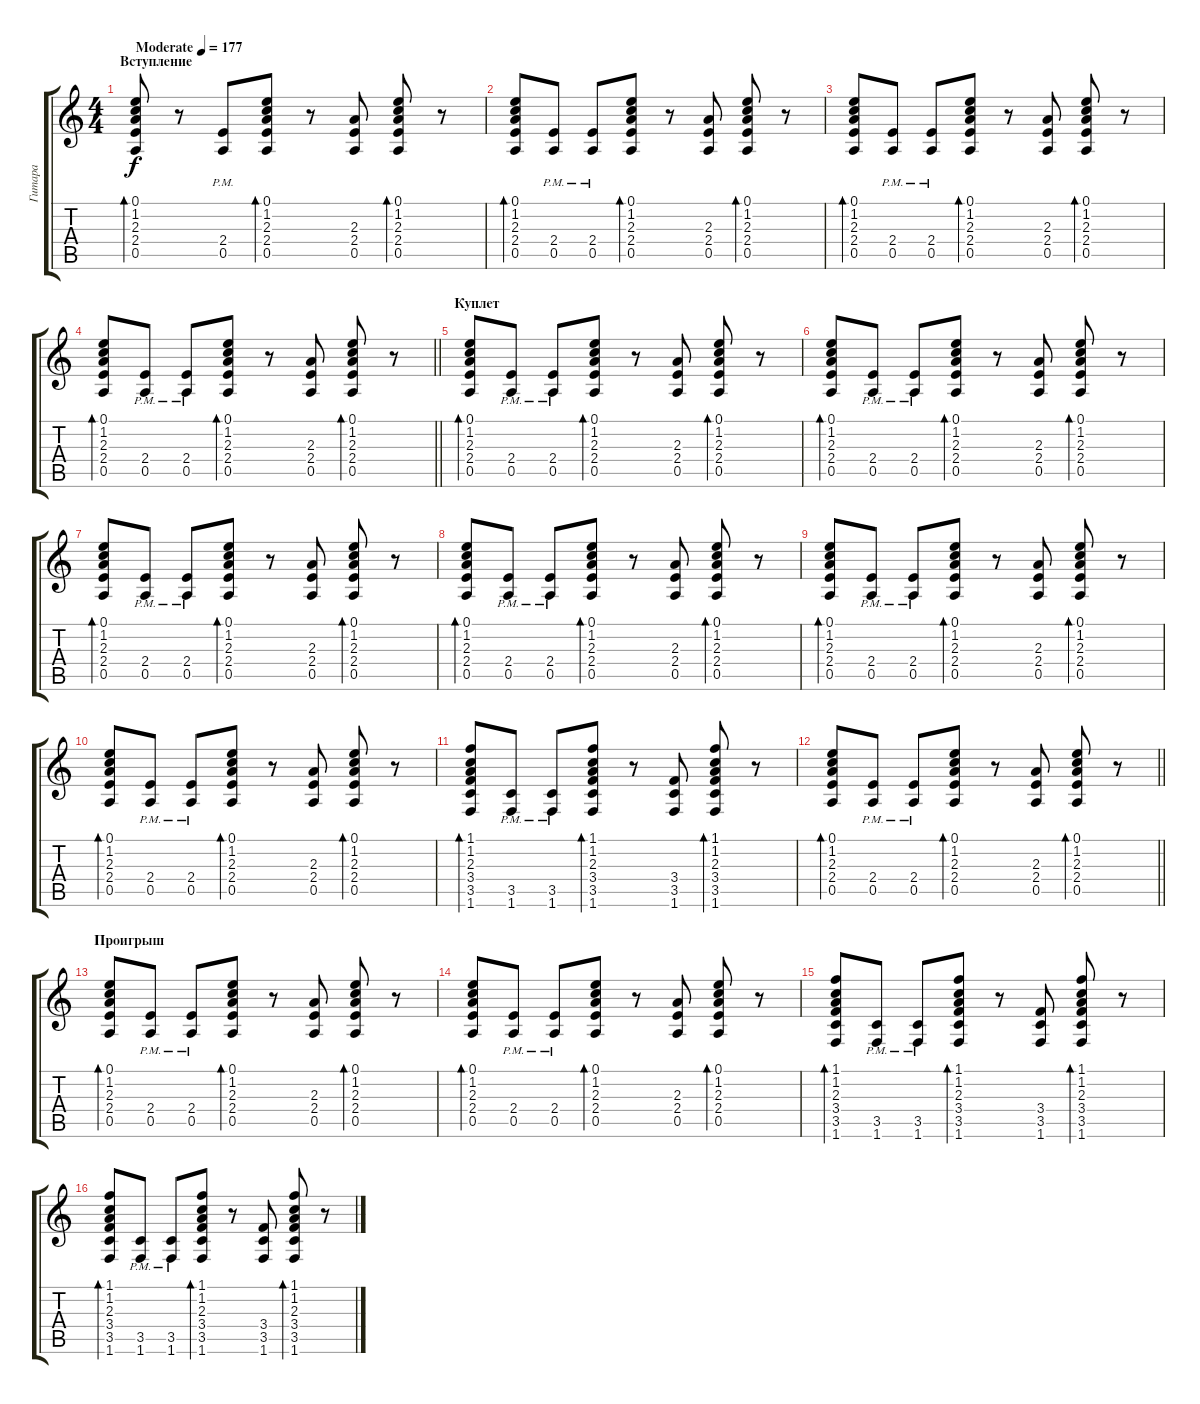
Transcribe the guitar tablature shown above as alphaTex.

\track ("Гитара" "Гитара") {instrument electricguitarclean}
\staff {score tabs}
\tuning (E4 B3 G3 D3 A2 E2) {hide}
\ts (4 4)
\section ("" "Вступление")
\tempo (177 "Moderate")
\clef g2
\ks c
(0.1 1.2 2.3 2.4 0.5).8{bd 60 dy f instrument electricguitarclean} r.8 (2.4{pm} 0.5{pm}).8 (0.1 1.2 2.3 2.4 0.5).8{bd 60} r.8 (2.3 2.4 0.5).8 (0.1 1.2 2.3 2.4 0.5).8{bd 60} r.8 |
(0.1 1.2 2.3 2.4 0.5).8{bd 60} (2.4{pm} 0.5{pm}).8 (2.4{pm} 0.5{pm}).8 (0.1 1.2 2.3 2.4 0.5).8{bd 60} r.8 (2.3 2.4 0.5).8 (0.1 1.2 2.3 2.4 0.5).8{bd 60} r.8 |
(0.1 1.2 2.3 2.4 0.5).8{bd 60} (2.4{pm} 0.5{pm}).8 (2.4{pm} 0.5{pm}).8 (0.1 1.2 2.3 2.4 0.5).8{bd 60} r.8 (2.3 2.4 0.5).8 (0.1 1.2 2.3 2.4 0.5).8{bd 60} r.8 |
\barLineRight lightlight
(0.1 1.2 2.3 2.4 0.5).8{bd 60} (2.4{pm} 0.5{pm}).8 (2.4{pm} 0.5{pm}).8 (0.1 1.2 2.3 2.4 0.5).8{bd 60} r.8 (2.3 2.4 0.5).8 (0.1 1.2 2.3 2.4 0.5).8{bd 60} r.8 |
\section ("" "Куплет")
(0.1 1.2 2.3 2.4 0.5).8{bd 60} (2.4{pm} 0.5{pm}).8 (2.4{pm} 0.5{pm}).8 (0.1 1.2 2.3 2.4 0.5).8{bd 60} r.8 (2.3 2.4 0.5).8 (0.1 1.2 2.3 2.4 0.5).8{bd 60} r.8 |
(0.1 1.2 2.3 2.4 0.5).8{bd 60} (2.4{pm} 0.5{pm}).8 (2.4{pm} 0.5{pm}).8 (0.1 1.2 2.3 2.4 0.5).8{bd 60} r.8 (2.3 2.4 0.5).8 (0.1 1.2 2.3 2.4 0.5).8{bd 60} r.8 |
(0.1 1.2 2.3 2.4 0.5).8{bd 60} (2.4{pm} 0.5{pm}).8 (2.4{pm} 0.5{pm}).8 (0.1 1.2 2.3 2.4 0.5).8{bd 60} r.8 (2.3 2.4 0.5).8 (0.1 1.2 2.3 2.4 0.5).8{bd 60} r.8 |
(0.1 1.2 2.3 2.4 0.5).8{bd 60} (2.4{pm} 0.5{pm}).8 (2.4{pm} 0.5{pm}).8 (0.1 1.2 2.3 2.4 0.5).8{bd 60} r.8 (2.3 2.4 0.5).8 (0.1 1.2 2.3 2.4 0.5).8{bd 60} r.8 |
(0.1 1.2 2.3 2.4 0.5).8{bd 60} (2.4{pm} 0.5{pm}).8 (2.4{pm} 0.5{pm}).8 (0.1 1.2 2.3 2.4 0.5).8{bd 60} r.8 (2.3 2.4 0.5).8 (0.1 1.2 2.3 2.4 0.5).8{bd 60} r.8 |
(0.1 1.2 2.3 2.4 0.5).8{bd 60} (2.4{pm} 0.5{pm}).8 (2.4{pm} 0.5{pm}).8 (0.1 1.2 2.3 2.4 0.5).8{bd 60} r.8 (2.3 2.4 0.5).8 (0.1 1.2 2.3 2.4 0.5).8{bd 60} r.8 |
(1.1 1.2 2.3 3.4 3.5 1.6).8{bd 60} (3.5{pm} 1.6{pm}).8 (3.5{pm} 1.6).8 (1.1 1.2 2.3 3.4 3.5 1.6).8{bd 60} r.8 (3.4 3.5 1.6).8 (1.1 1.2 2.3 3.4 3.5 1.6).8{bd 60} r.8 |
\barLineRight lightlight
(0.1 1.2 2.3 2.4 0.5).8{bd 60} (2.4{pm} 0.5{pm}).8 (2.4{pm} 0.5{pm}).8 (0.1 1.2 2.3 2.4 0.5).8{bd 60} r.8 (2.3 2.4 0.5).8 (0.1 1.2 2.3 2.4 0.5).8{bd 60} r.8 |
\section ("" "Проигрыш")
(0.1 1.2 2.3 2.4 0.5).8{bd 60} (2.4{pm} 0.5{pm}).8 (2.4{pm} 0.5{pm}).8 (0.1 1.2 2.3 2.4 0.5).8{bd 60} r.8 (2.3 2.4 0.5).8 (0.1 1.2 2.3 2.4 0.5).8{bd 60} r.8 |
(0.1 1.2 2.3 2.4 0.5).8{bd 60} (2.4{pm} 0.5{pm}).8 (2.4{pm} 0.5{pm}).8 (0.1 1.2 2.3 2.4 0.5).8{bd 60} r.8 (2.3 2.4 0.5).8 (0.1 1.2 2.3 2.4 0.5).8{bd 60} r.8 |
(1.1 1.2 2.3 3.4 3.5 1.6).8{bd 60} (3.5{pm} 1.6{pm}).8 (3.5{pm} 1.6).8 (1.1 1.2 2.3 3.4 3.5 1.6).8{bd 60} r.8 (3.4 3.5 1.6).8 (1.1 1.2 2.3 3.4 3.5 1.6).8{bd 60} r.8 |
(1.1 1.2 2.3 3.4 3.5 1.6).8{bd 60} (3.5{pm} 1.6{pm}).8 (3.5{pm} 1.6).8 (1.1 1.2 2.3 3.4 3.5 1.6).8{bd 60} r.8 (3.4 3.5 1.6).8 (1.1 1.2 2.3 3.4 3.5 1.6).8{bd 60} r.8
